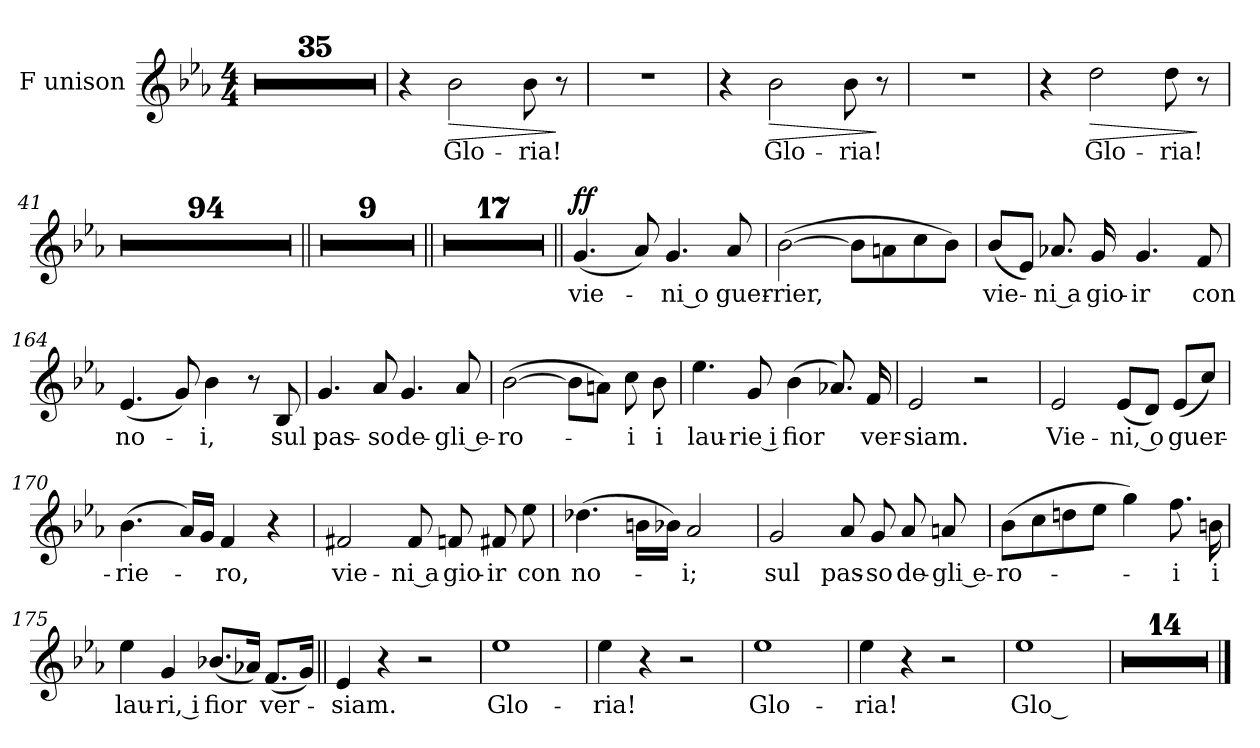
**kern	**text	**dynam
*part1	*part1	*part1
*staff1	*staff1	*staff1
*I"F unison	*	*
*I'F.u.	*	*
*clefG2	*	*
*k[b-e-a-]	*	*
*M4/4	*	*
=1	=1	=1
1r	.	.
=2	=2	=2
1r	.	.
=3	=3	=3
1r	.	.
=4	=4	=4
1r	.	.
=5	=5	=5
1r	.	.
!!LO:LB:g=z
=6	=6	=6
1r	.	.
=7	=7	=7
1r	.	.
=8	=8	=8
1r	.	.
=9	=9	=9
1r	.	.
=10	=10	=10
1r	.	.
!!LO:LB:g=z
=11	=11	=11
1r	.	.
=12	=12	=12
1r	.	.
=13	=13	=13
1r	.	.
=14	=14	=14
1r	.	.
=15	=15	=15
1r	.	.
=16	=16	=16
1r	.	.
!!LO:LB:g=z
=17	=17	=17
1r	.	.
=18	=18	=18
1r	.	.
=19	=19	=19
1r	.	.
=20	=20	=20
1r	.	.
=21	=21	=21
1r	.	.
!!LO:PB:g=z
=22	=22	=22
1r	.	.
=23	=23	=23
1r	.	.
=24	=24	=24
1r	.	.
=25	=25	=25
1r	.	.
=26	=26	=26
1r	.	.
!!LO:LB:g=z
=27	=27	=27
1r	.	.
=28	=28	=28
1r	.	.
=29	=29	=29
1r	.	.
=30	=30	=30
1r	.	.
=31	=31	=31
1r	.	.
!!LO:PB:g=z
=32	=32	=32
1r	.	.
=33	=33	=33
1r	.	.
=34	=34	=34
1r	.	.
=35	=35	=35
1r	.	.
=36	=36	=36
4r	.	.
!	!LO:LY:b	!LO:HP:b
2b-\	Glo-	>
!	!LO:LY:b	!
8b-\	-ria!	.
8r	.	]
!!LO:LB:g=z
=37	=37	=37
1r	.	.
=38	=38	=38
4r	.	.
!	!LO:LY:b	!LO:HP:b
2b-\	Glo-	>
!	!LO:LY:b	!
8b-\	-ria!	.
8r	.	]
=39	=39	=39
1r	.	.
=40	=40	=40
4r	.	.
!	!LO:LY:b	!LO:HP:b
2dd\	Glo-	>
!	!LO:LY:b	!
8dd\	-ria!	.
8r	.	]
=41	=41	=41
1r	.	.
!!LO:PB:g=z
=42	=42	=42
1r	.	.
=43	=43	=43
1r	.	.
=44	=44	=44
1r	.	.
=45	=45	=45
1r	.	.
=46	=46	=46
1r	.	.
!!LO:LB:g=z
=47	=47	=47
1r	.	.
=48	=48	=48
1r	.	.
=49	=49	=49
1r	.	.
=50	=50	=50
1r	.	.
!!LO:PB:g=z
=51	=51	=51
1r	.	.
=52	=52	=52
1r	.	.
=53	=53	=53
1r	.	.
=54	=54	=54
1r	.	.
!!LO:LB:g=z
=55	=55	=55
1r	.	.
=56	=56	=56
1r	.	.
=57	=57	=57
1r	.	.
=58	=58	=58
1r	.	.
!!LO:LB:g=z
=59	=59	=59
1r	.	.
=60	=60	=60
1r	.	.
=61	=61	=61
1r	.	.
=62	=62	=62
1r	.	.
!!LO:PB:g=z
=63	=63	=63
1r	.	.
=64	=64	=64
1r	.	.
=65	=65	=65
1r	.	.
=66	=66	=66
1r	.	.
!!LO:LB:g=z
=67	=67	=67
1r	.	.
=68	=68	=68
1r	.	.
=69	=69	=69
1r	.	.
=70	=70	=70
1r	.	.
!!LO:LB:g=z
=71	=71	=71
1r	.	.
=72	=72	=72
1r	.	.
=73	=73	=73
1r	.	.
=74	=74	=74
1r	.	.
=75	=75	=75
1r	.	.
=76	=76	=76
1r	.	.
!!LO:PB:g=z
=77	=77	=77
1r	.	.
=78	=78	=78
1r	.	.
=79	=79	=79
1r	.	.
=80	=80	=80
1r	.	.
=81	=81	=81
1r	.	.
!!LO:LB:g=z
=82	=82	=82
1r	.	.
=83	=83	=83
1r	.	.
=84	=84	=84
1r	.	.
!!LO:PB:g=z
=85	=85	=85
1r	.	.
=86	=86	=86
1r	.	.
!!LO:LB:g=z
=87	=87	=87
1r	.	.
=88	=88	=88
1r	.	.
=89	=89	=89
1r	.	.
=90	=90	=90
1r	.	.
!!LO:LB:g=z
=91	=91	=91
1r	.	.
=92	=92	=92
1r	.	.
=93	=93	=93
1r	.	.
=94	=94	=94
1r	.	.
=95	=95	=95
1r	.	.
!!LO:PB:g=z
=96	=96	=96
1r	.	.
=97	=97	=97
1r	.	.
=98	=98	=98
1r	.	.
=99	=99	=99
1r	.	.
=100	=100	=100
1r	.	.
!!LO:LB:g=z
=101	=101	=101
1r	.	.
=102	=102	=102
1r	.	.
=103	=103	=103
1r	.	.
=104	=104	=104
1r	.	.
=105	=105	=105
1r	.	.
!!LO:LB:g=z
=106	=106	=106
1r	.	.
=107	=107	=107
1r	.	.
=108	=108	=108
1r	.	.
=109	=109	=109
1r	.	.
=110	=110	=110
1r	.	.
!!LO:LB:g=z
=111	=111	=111
1r	.	.
=112	=112	=112
1r	.	.
=113	=113	=113
1r	.	.
=114	=114	=114
1r	.	.
=115	=115	=115
1r	.	.
!!LO:LB:g=z
=116	=116	=116
1r	.	.
=117	=117	=117
1r	.	.
=118	=118	=118
1r	.	.
=119	=119	=119
1r	.	.
=120	=120	=120
1r	.	.
!!LO:LB:g=z
=121	=121	=121
1r	.	.
=122	=122	=122
1r	.	.
=123	=123	=123
1r	.	.
=124	=124	=124
1r	.	.
!!LO:LB:g=z
=125	=125	=125
1r	.	.
=126	=126	=126
1r	.	.
=127	=127	=127
1r	.	.
=128	=128	=128
1r	.	.
=129	=129	=129
1r	.	.
!!LO:LB:g=z
=130	=130	=130
1r	.	.
=131	=131	=131
1r	.	.
=132	=132	=132
1r	.	.
=133	=133	=133
1r	.	.
=134	=134	=134
1r	.	.
!!LO:PB:g=z
=135||	=135||	=135||
1r	.	.
=136	=136	=136
1r	.	.
=137	=137	=137
1r	.	.
=138	=138	=138
1r	.	.
!!LO:PB:g=z
=139	=139	=139
1r	.	.
=140	=140	=140
1r	.	.
=141	=141	=141
1r	.	.
=142	=142	=142
1r	.	.
=143	=143	=143
1r	.	.
!!LO:LB:g=z
=144||	=144||	=144||
1r	.	.
=145	=145	=145
1r	.	.
=146	=146	=146
1r	.	.
=147	=147	=147
1r	.	.
!!LO:PB:g=z
=148	=148	=148
1r	.	.
=149	=149	=149
1r	.	.
=150	=150	=150
1r	.	.
=151	=151	=151
1r	.	.
!!LO:LB:g=z
=152	=152	=152
1r	.	.
=153	=153	=153
1r	.	.
=154	=154	=154
1r	.	.
=155	=155	=155
1r	.	.
!!LO:PB:g=z
=156	=156	=156
1r	.	.
=157	=157	=157
1r	.	.
=158	=158	=158
1r	.	.
=159	=159	=159
1r	.	.
=160	=160	=160
1r;<	.	.
!!LO:LB:g=z
=161||	=161||	=161||
!	!LO:LY:b	!LO:DY:a
(<4.g/	vie-	ff
8a-/)	.	.
!	!LO:LY:b	!
4.g/	ni o	.
!	!LO:LY:b	!
8a-/	guer-	.
=162	=162	=162
!	!LO:LY:b	!
(>[2b-\	-rier,	.
8b-\L]	.	.
8an\	.	.
8cc\	.	.
8b-\J)	.	.
=163	=163	=163
!	!LO:LY:b	!
(<8b-/L	vie-	.
8e-/J)	.	.
!	!LO:LY:b	!
8.a-X/	ni a	.
!	!LO:LY:b	!
16g/	gio-	.
!	!LO:LY:b	!
4.g/	-ir	.
!	!LO:LY:b	!
8f/	con	.
=164	=164	=164
!	!LO:LY:b	!
(<4.e-/	no-	.
8g/)	.	.
!	!LO:LY:b	!
4b-\	-i,	.
8r	.	.
!	!LO:LY:b	!
8B-/	sul	.
=165	=165	=165
!	!LO:LY:b	!
4.g/	pas-	.
!	!LO:LY:b	!
8a-/	-so	.
!	!LO:LY:b	!
4.g/	de-	.
!	!LO:LY:b	!
8a-/	gli e-	.
!!LO:PB:g=z
=166	=166	=166
!	!LO:LY:b	!
(>[2b-\	-ro-	.
8b-\L]	.	.
8an\J)	.	.
!	!LO:LY:b	!
8cc\	-i	.
!	!LO:LY:b	!
8b-\	i	.
=167	=167	=167
!	!LO:LY:b	!
4.ee-\	lau-	.
!	!LO:LY:b	!
8g/	rie i	.
!	!LO:LY:b	!
(>4b-\	fior	.
8.a-X/)	.	.
!	!LO:LY:b	!
16f/	ver-	.
=168	=168	=168
!	!LO:LY:b	!
2e-/	-siam.	.
2r	.	.
=169	=169	=169
!	!LO:LY:b	!
2e-/	Vie-	.
!	!LO:LY:b	!
(<8e-/L	ni, o	.
8d/J)	.	.
!	!LO:LY:b	!
(<8e-/L	guer-	.
8cc/J)	.	.
=170	=170	=170
!	!LO:LY:b	!
(>4.b-\	-rie-	.
16a-/LL)	.	.
16g/JJ	.	.
!	!LO:LY:b	!
4f/	-ro,	.
4r	.	.
!!LO:LB:g=z
=171	=171	=171
!	!LO:LY:b	!
2f#X/	vie-	.
!	!LO:LY:b	!
8f#/	ni a	.
!	!LO:LY:b	!
8fn/	gio-	.
!	!LO:LY:b	!
8f#X/	-ir	.
!	!LO:LY:b	!
8ee-\	con	.
=172	=172	=172
!	!LO:LY:b	!
(>4.dd-X\	no-	.
16bn\LL	.	.
16b-X\JJ)	.	.
!	!LO:LY:b	!
2a-/	-i;	.
=173	=173	=173
!	!LO:LY:b	!
2g/	sul	.
!	!LO:LY:b	!
8a-/	pas-	.
!	!LO:LY:b	!
8g/	-so	.
!	!LO:LY:b	!
8a-/	de-	.
!	!LO:LY:b	!
8an/	gli e-	.
!!LO:PB:g=z
=174	=174	=174
!	!LO:LY:b	!
(>8b-\L	-ro-	.
8cc\	.	.
8ddn\	.	.
8ee-\J	.	.
4gg\)	.	.
!	!LO:LY:b	!
8.ff\	-i	.
!	!LO:LY:b	!
16bn\	i	.
=175	=175	=175
!	!LO:LY:b	!
4ee-\	lau-	.
!	!LO:LY:b	!
4g/	ri, i	.
!	!LO:LY:b	!
(<8.b-X/L	fior	.
16a-X/Jk)	.	.
!	!LO:LY:b	!
(<8.f/L	ver-	.
16g/Jk)	.	.
=176||	=176||	=176||
!	!LO:LY:b	!
4e-/	-siam.	.
4r	.	.
2r	.	.
=177	=177	=177
!	!LO:LY:b	!
1ee-	Glo-	.
!!LO:LB:g=z
=178	=178	=178
!	!LO:LY:b	!
4ee-\	-ria!	.
4r	.	.
2r	.	.
!!LO:PB:g=z
=179	=179	=179
!	!LO:LY:b	!
1ee-	Glo-	.
=180	=180	=180
!	!LO:LY:b	!
4ee-\	-ria!	.
4r	.	.
2r	.	.
=181	=181	=181
!	!LO:LY:b	!
1ee-	Glo --	.
!!LO:PB:g=z
=182	=182	=182
1r	.	.
=183	=183	=183
1r	.	.
=184	=184	=184
1r	.	.
=185	=185	=185
1r	.	.
!!LO:PB:g=z
=186	=186	=186
1r	.	.
=187	=187	=187
1r	.	.
=188	=188	=188
1r	.	.
=189	=189	=189
1r	.	.
=190	=190	=190
1r	.	.
!!LO:PB:g=z
=191	=191	=191
1r	.	.
=192	=192	=192
1r	.	.
=193	=193	=193
1r	.	.
=194	=194	=194
1r	.	.
=195	=195	=195
1r	.	.
==	==	==
*-	*-	*-
